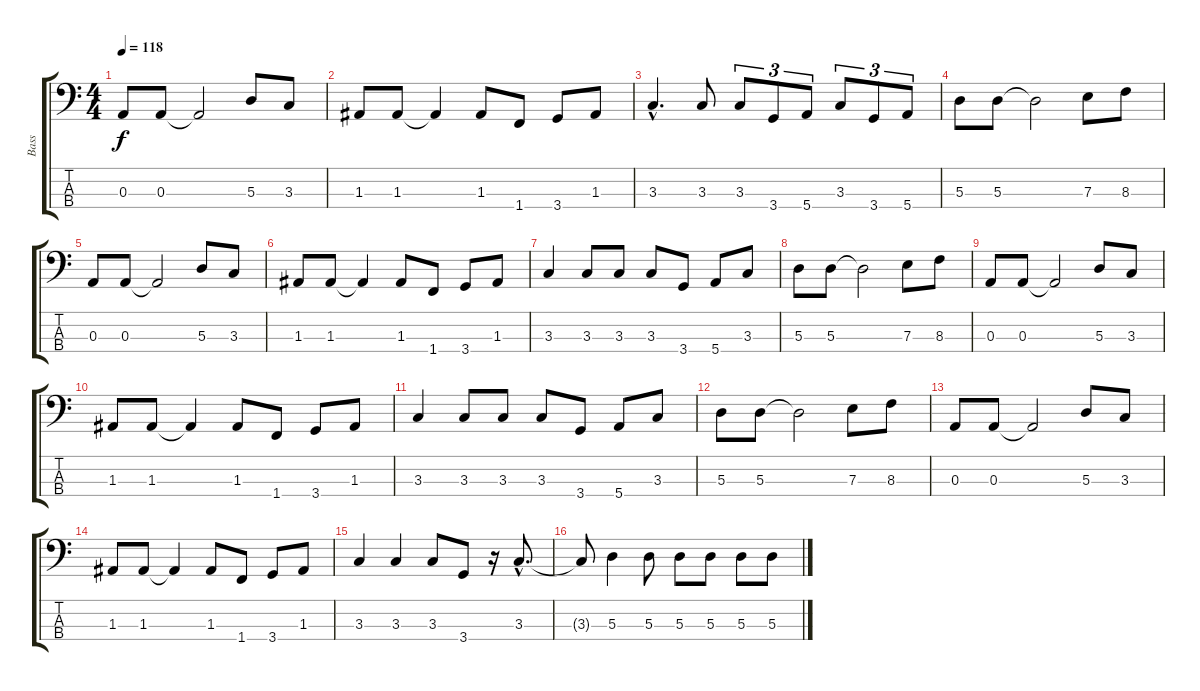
\track ("Bass" "Bass") {instrument acousticbass}
\staff {score tabs}
\tuning (G2 D2 A1 E1) {hide}
\ts (4 4)
\tempo 118
\clef f4
\ks c
0.3.8{dy f} 0.3.8 0.3{t}.2 5.3.8 3.3.8 |
1.3.8 1.3.8 1.3{t}.4 1.3.8 1.4.8 3.4.8 1.3.8 |
3.3{hac}.4{d} 3.3.8 3.3.8{tu (3 2)} 3.4.8{tu (3 2)} 5.4.8{tu (3 2)} 3.3.8{tu (3 2)} 3.4.8{tu (3 2)} 5.4.8{tu (3 2)} |
5.3.8 5.3.8 5.3{t}.2 7.3.8 8.3.8 |
0.3.8 0.3.8 0.3{t}.2 5.3.8 3.3.8 |
1.3.8 1.3.8 1.3{t}.4 1.3.8 1.4.8 3.4.8 1.3.8 |
3.3.4 3.3.8 3.3.8 3.3.8 3.4.8 5.4.8 3.3.8 |
5.3.8 5.3.8 5.3{t}.2 7.3.8 8.3.8 |
0.3.8 0.3.8 0.3{t}.2 5.3.8 3.3.8 |
1.3.8 1.3.8 1.3{t}.4 1.3.8 1.4.8 3.4.8 1.3.8 |
3.3.4 3.3.8 3.3.8 3.3.8 3.4.8 5.4.8 3.3.8 |
5.3.8 5.3.8 5.3{t}.2 7.3.8 8.3.8 |
0.3.8 0.3.8 0.3{t}.2 5.3.8 3.3.8 |
1.3.8 1.3.8 1.3{t}.4 1.3.8 1.4.8 3.4.8 1.3.8 |
3.3.4 3.3.4 3.3.8 3.4.8 r.16 3.3{hac}.8{d} |
3.3{t}.8 5.3.4 5.3.8 5.3.8 5.3.8 5.3.8 5.3.8
